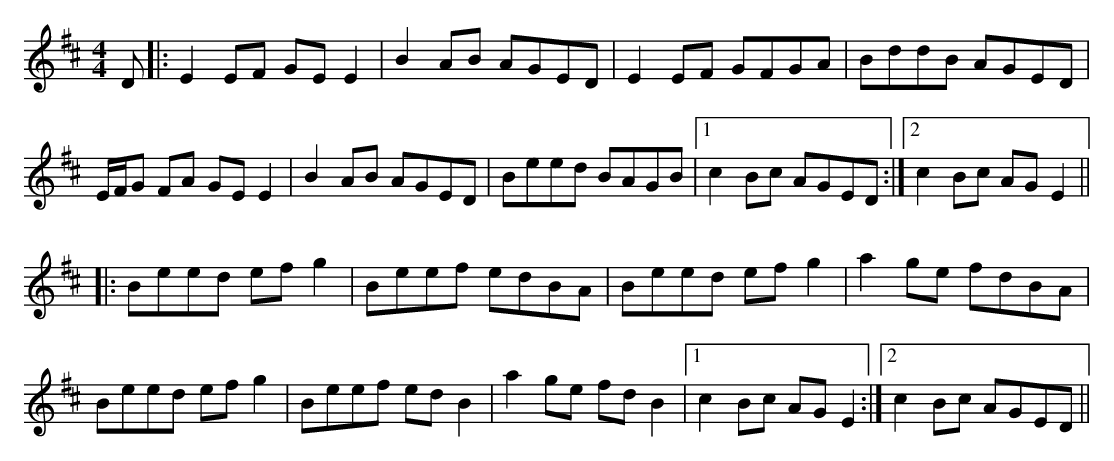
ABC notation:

X:1
M:4/4
K:Edor
D|:E2 EF GE E2|B2 AB AGED|E2 EF GFGA|BddB AGED|
E/F/G FA GE E2|B2 AB AGED|Beed BAGB|1 c2 Bc AGED:|2 c2 Bc AGE2||
|:Beed efg2|Beef edBA|Beed ef g2|a2 ge fdBA|
Beed efg2|Beef ed B2|a2 ge fd B2|1 c2 Bc AGE2:|2 c2 Bc AGED||
